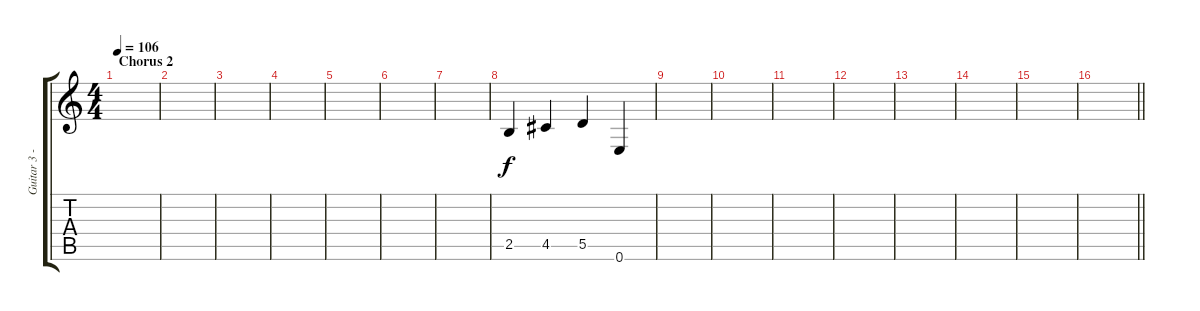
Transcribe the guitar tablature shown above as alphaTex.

\track ("Guitar 3 - Fills and Rythm" "Guitar 3 -") {instrument distortionguitar}
\staff {score tabs}
\tuning (E4 B3 G3 D3 A2 E2) {hide}
\ts (4 4)
\section ("" "Chorus 2")
\tempo 106
\clef g2
\ks c
|
|
|
|
|
|
|
2.5.4{balance 12} 4.5.4 5.5.4 0.6.4 |
|
|
|
|
|
|
|
\barLineRight lightlight
